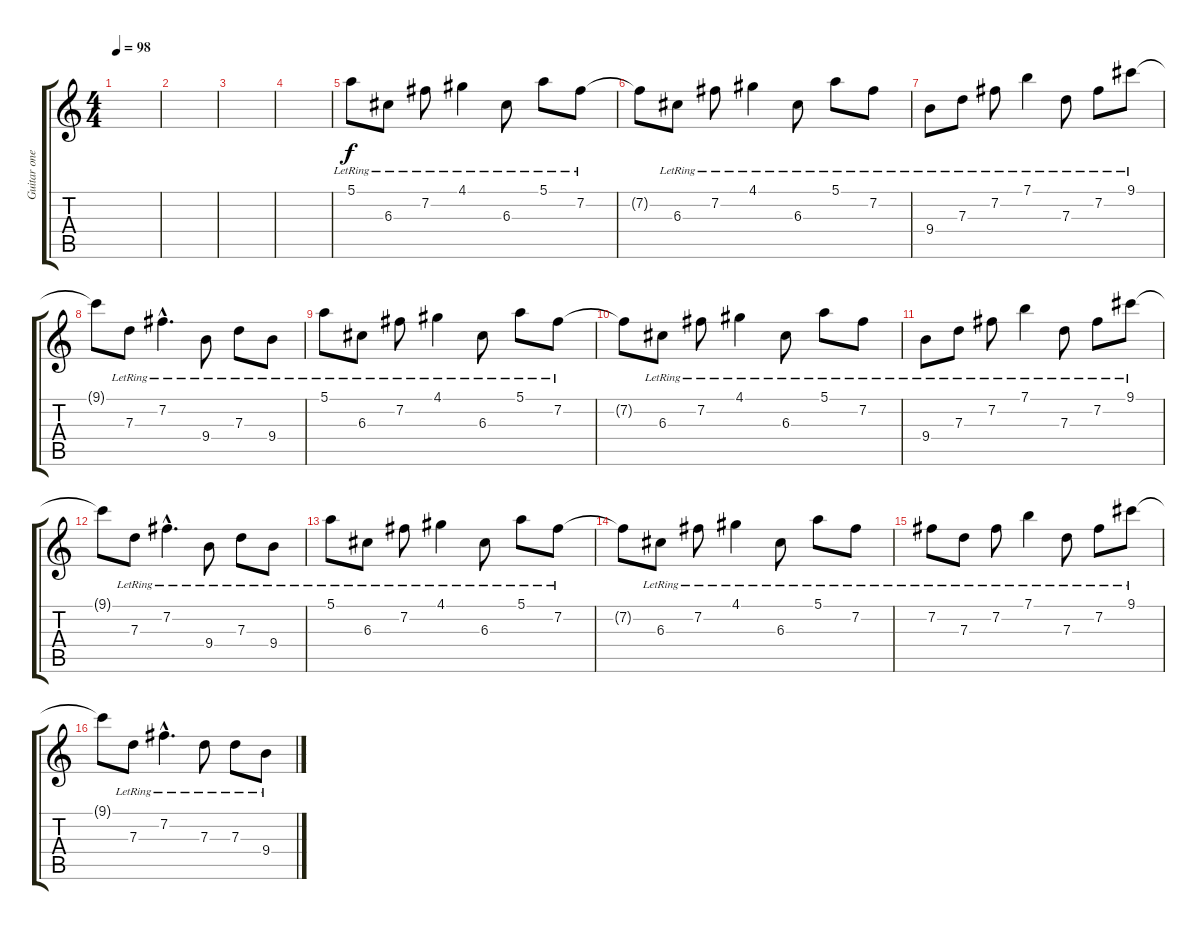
\track ("Guitar one" "Guitar one") {instrument electricguitarclean}
\staff {score tabs}
\tuning (E4 B3 G3 D3 A2 E2) {hide}
\ts (4 4)
\tempo 98
\clef g2
\ks c
|
|
|
|
5.1{lr}.8 6.3{lr}.8 7.2{lr}.8 4.1{lr}.4 6.3{lr}.8 5.1{lr}.8 7.2{lr}.8 |
7.2{t}.8 6.3{lr}.8 7.2{lr}.8 4.1{lr}.4 6.3{lr}.8 5.1{lr}.8 7.2{lr}.8 |
9.4{lr}.8 7.3{lr}.8 7.2{lr}.8 7.1{lr}.4 7.3{lr}.8 7.2{lr}.8 9.1{lr}.8 |
9.1{t}.8 7.3{lr}.8 7.2{hac lr}.4{d} 9.4{lr}.8 7.3{lr}.8 9.4{lr}.8 |
5.1{lr}.8 6.3{lr}.8 7.2{lr}.8 4.1{lr}.4 6.3{lr}.8 5.1{lr}.8 7.2{lr}.8 |
7.2{t}.8 6.3{lr}.8 7.2{lr}.8 4.1{lr}.4 6.3{lr}.8 5.1{lr}.8 7.2{lr}.8 |
9.4{lr}.8 7.3{lr}.8 7.2{lr}.8 7.1{lr}.4 7.3{lr}.8 7.2{lr}.8 9.1{lr}.8 |
9.1{t}.8 7.3{lr}.8 7.2{hac lr}.4{d} 9.4{lr}.8 7.3{lr}.8 9.4{lr}.8 |
5.1{lr}.8 6.3{lr}.8 7.2{lr}.8 4.1{lr}.4 6.3{lr}.8 5.1{lr}.8 7.2{lr}.8 |
7.2{t}.8 6.3{lr}.8 7.2{lr}.8 4.1{lr}.4 6.3{lr}.8 5.1{lr}.8 7.2{lr}.8 |
7.2{lr}.8 7.3{lr}.8 7.2{lr}.8 7.1{lr}.4 7.3{lr}.8 7.2{lr}.8 9.1{lr}.8 |
9.1{t}.8 7.3{lr}.8 7.2{hac lr}.4{d} 7.3{lr}.8 7.3{lr}.8 9.4{lr}.8
